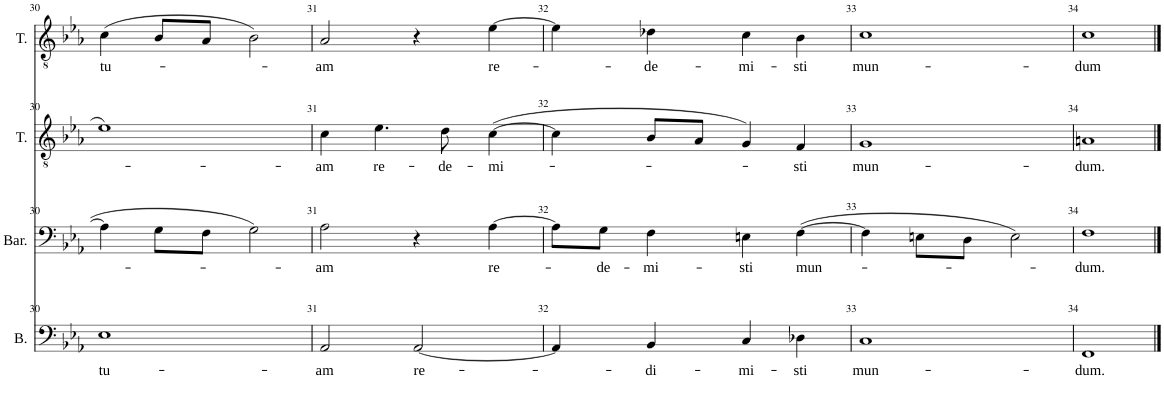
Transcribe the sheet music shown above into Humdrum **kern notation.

**kern	**text	**kern	**text	**kern	**text	**kern	**text
*part4	*part4	*part3	*part3	*part2	*part2	*part1	*part1
*staff4	*staff4	*staff3	*staff3	*staff2	*staff2	*staff1	*staff1
*I"Bass	*	*I"Baritone	*	*I"Tenor 2	*	*I"Tenor 1	*
*I'B.	*	*I'Bar.	*	*I'T.	*	*I'T.	*
!!LO:PB:g=z
*clefF4	*	*clefF4	*	*clefGv2	*	*clefGv2	*
*k[b-e-a-]	*	*k[b-e-a-]	*	*k[b-e-a-]	*	*k[b-e-a-]	*
*M4/4	*	*M4/4	*	*M4/4	*	*M4/4	*
=30	=30	=30	=30	=30	=30	=30	=30
!	!LO:LY:b	!	!	!	!	!	!LO:LY:b
1E-	tu-	4A-\]	.	1e-	.	(4c\	tu-
.	.	8G\L	.	.	.	8B-/L	.
.	.	8F\J	.	.	.	8A-/J	.
.	.	2G\	.	.	.	2B-\)	.
=31	=31	=31	=31	=31	=31	=31	=31
!	!LO:LY:b	!	!LO:LY:b	!	!LO:LY:b	!	!LO:LY:b
2AA-/	-am	2A-\	-am	4c\	-am	2A-/	-am
!	!	!	!	!	!LO:LY:b	!	!
.	.	.	.	4.e-\	re-	.	.
!	!LO:LY:b	!	!	!	!	!	!
[2AA-/	re-	4r	.	.	.	4r	.
!	!	!	!	!	!LO:LY:b	!	!
.	.	.	.	8d\	-de-	.	.
!	!	!	!LO:LY:b	!	!LO:LY:b	!	!LO:LY:b
.	.	[4A-\	re-	([4c\	-mi-	[4e-\	re-
=32	=32	=32	=32	=32	=32	=32	=32
4AA-/]	.	8A-\L]	.	4c\]	.	4e-\]	.
!	!	!	!LO:LY:b	!	!	!	!
.	.	8G\J	-de-	.	.	.	.
!	!LO:LY:b	!	!LO:LY:b	!	!	!	!LO:LY:b
4BB-/	-di-	4F\	-mi-	8B-/L	.	4d-X\	-de-
.	.	.	.	8A-/J	.	.	.
!	!LO:LY:b	!	!LO:LY:b	!	!	!	!LO:LY:b
4C/	-mi-	4En\	-sti	4G/)	.	4c\	-mi-
!	!LO:LY:b	!	!LO:LY:b	!	!LO:LY:b	!	!LO:LY:b
4D-X\	-sti	([4F\	mun-	4F/	-sti	4B-\	-sti
=33	=33	=33	=33	=33	=33	=33	=33
!	!LO:LY:b	!	!	!	!LO:LY:b	!	!LO:LY:b
1C	mun-	4F\]	.	1G	mun-	1c	mun-
.	.	8En\L	.	.	.	.	.
.	.	8D\J	.	.	.	.	.
.	.	2E\)	.	.	.	.	.
=34	=34	=34	=34	=34	=34	=34	=34
!	!LO:LY:b	!	!LO:LY:b	!	!LO:LY:b	!	!LO:LY:b
1FF	-dum.	1F	-dum.	1An	-dum.	1c	-dum
==	==	==	==	==	==	==	==
*-	*-	*-	*-	*-	*-	*-	*-
